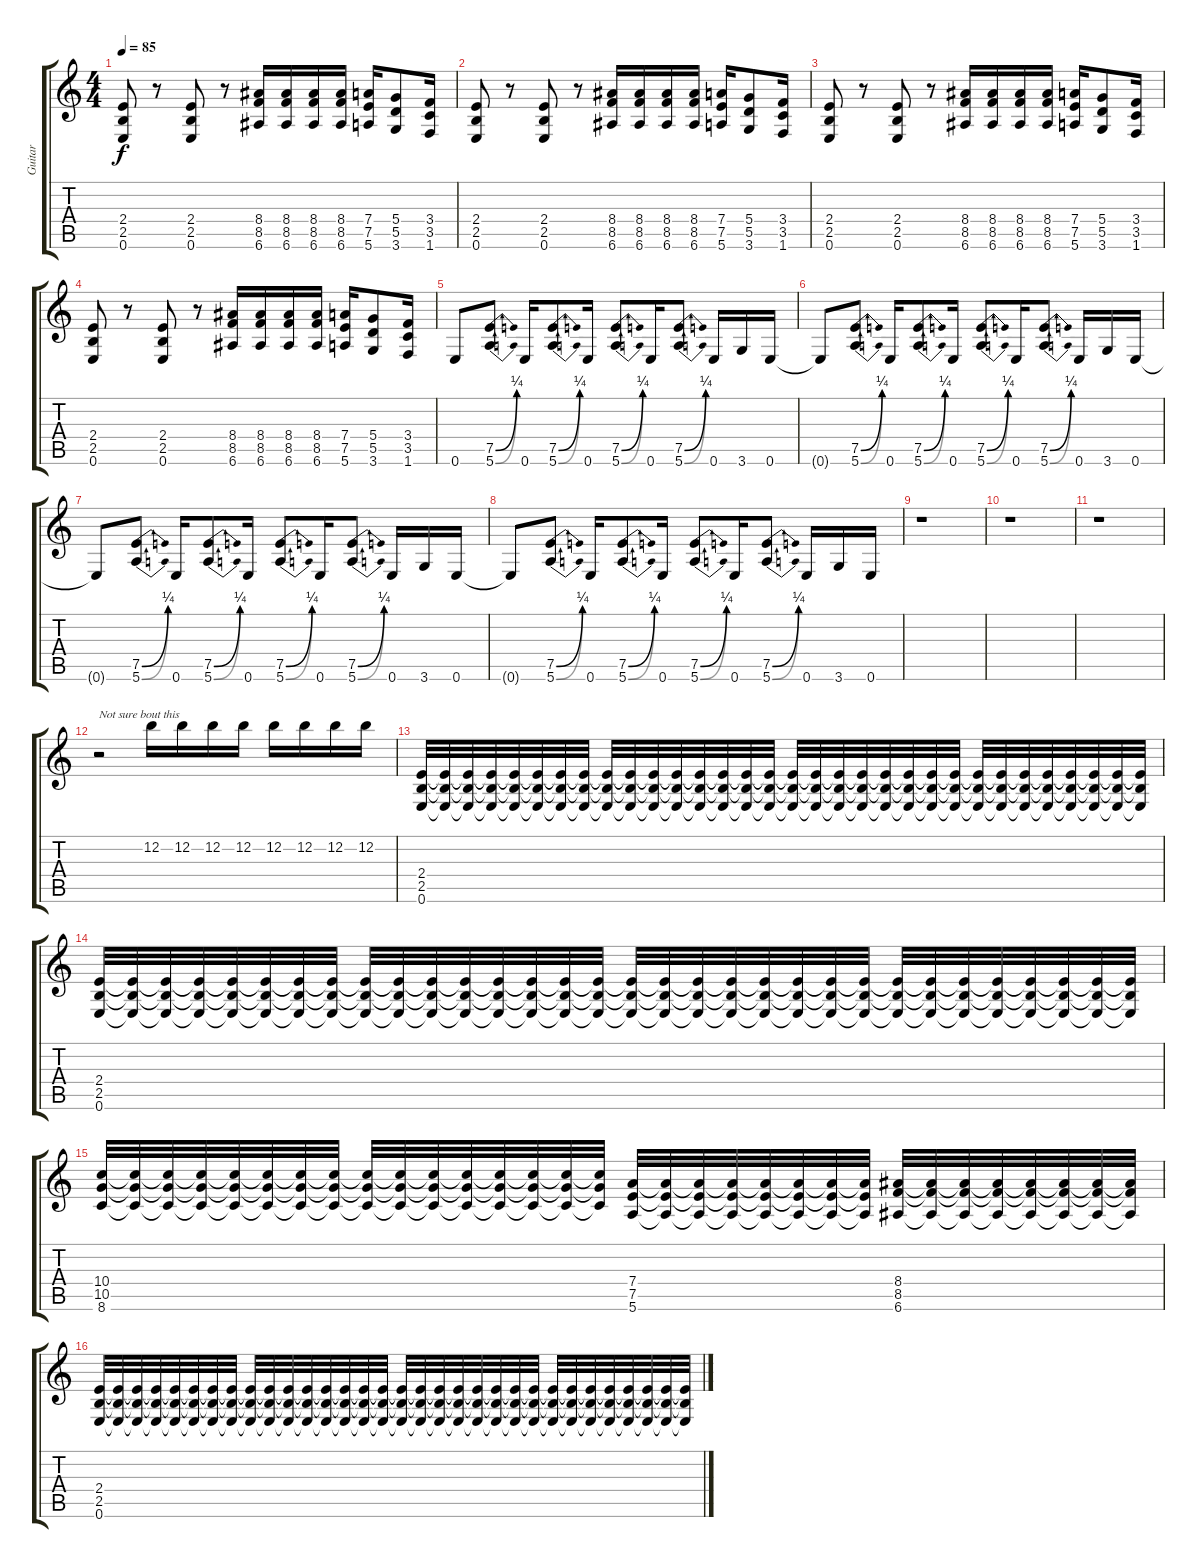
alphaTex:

\track ("Guitar" "Guitar") {instrument distortionguitar}
\staff {score tabs}
\tuning (E4 B3 G3 D3 A2 E2) {hide}
\ts (4 4)
\tempo 85
\clef g2
\ks c
(2.4 2.5 0.6).8{dy f} r.8 (2.4 2.5 0.6).8 r.8 (8.4 8.5 6.6).16 (8.4 8.5 6.6).16 (8.4 8.5 6.6).16 (8.4 8.5 6.6).16 (7.4 7.5 5.6).16 (5.4 5.5 3.6).8 (3.4 3.5 1.6).16 |
(2.4 2.5 0.6).8 r.8 (2.4 2.5 0.6).8 r.8 (8.4 8.5 6.6).16 (8.4 8.5 6.6).16 (8.4 8.5 6.6).16 (8.4 8.5 6.6).16 (7.4 7.5 5.6).16 (5.4 5.5 3.6).8 (3.4 3.5 1.6).16 |
(2.4 2.5 0.6).8 r.8 (2.4 2.5 0.6).8 r.8 (8.4 8.5 6.6).16 (8.4 8.5 6.6).16 (8.4 8.5 6.6).16 (8.4 8.5 6.6).16 (7.4 7.5 5.6).16 (5.4 5.5 3.6).8 (3.4 3.5 1.6).16 |
(2.4 2.5 0.6).8 r.8 (2.4 2.5 0.6).8 r.8 (8.4 8.5 6.6).16 (8.4 8.5 6.6).16 (8.4 8.5 6.6).16 (8.4 8.5 6.6).16 (7.4 7.5 5.6).16 (5.4 5.5 3.6).8 (3.4 3.5 1.6).16 |
0.6.8 (7.5{be (bend 0 0 60 1)} 5.6{be (bend 0 0 60 1)}).8 0.6.16 (7.5{be (bend 0 0 60 1)} 5.6{be (bend 0 0 60 1)}).8 0.6.16 (7.5{be (bend 0 0 60 1)} 5.6{be (bend 0 0 60 1)}).8 0.6.16 (7.5{be (bend 0 0 60 1)} 5.6{be (bend 0 0 60 1)}).8 0.6.16 3.6.16 0.6.16 |
0.6{t}.8 (7.5{be (bend 0 0 60 1)} 5.6{be (bend 0 0 60 1)}).8 0.6.16 (7.5{be (bend 0 0 60 1)} 5.6{be (bend 0 0 60 1)}).8 0.6.16 (7.5{be (bend 0 0 60 1)} 5.6{be (bend 0 0 60 1)}).8 0.6.16 (7.5{be (bend 0 0 60 1)} 5.6{be (bend 0 0 60 1)}).8 0.6.16 3.6.16 0.6.16 |
0.6{t}.8 (7.5{be (bend 0 0 60 1)} 5.6{be (bend 0 0 60 1)}).8 0.6.16 (7.5{be (bend 0 0 60 1)} 5.6{be (bend 0 0 60 1)}).8 0.6.16 (7.5{be (bend 0 0 60 1)} 5.6{be (bend 0 0 60 1)}).8 0.6.16 (7.5{be (bend 0 0 60 1)} 5.6{be (bend 0 0 60 1)}).8 0.6.16 3.6.16 0.6.16 |
0.6{t}.8 (7.5{be (bend 0 0 60 1)} 5.6{be (bend 0 0 60 1)}).8 0.6.16 (7.5{be (bend 0 0 60 1)} 5.6{be (bend 0 0 60 1)}).8 0.6.16 (7.5{be (bend 0 0 60 1)} 5.6{be (bend 0 0 60 1)}).8 0.6.16 (7.5{be (bend 0 0 60 1)} 5.6{be (bend 0 0 60 1)}).8 0.6.16 3.6.16 0.6.16 |
r.1 |
r.1 |
r.1 |
r.2{txt "Not sure bout this" volume 0} 12.2.16{volume 13} 12.2.16 12.2.16 12.2.16 12.2.16 12.2.16 12.2.16 12.2.16 |
(2.4 2.5 0.6).32{volume 13} (2.4{t} 2.5{t} 0.6{t}).32{volume 0} (2.4{t} 2.5{t} 0.6{t}).32{volume 13} (2.4{t} 2.5{t} 0.6{t}).32{volume 0} (2.4{t} 2.5{t} 0.6{t}).32{volume 13} (2.4{t} 2.5{t} 0.6{t}).32{volume 0} (2.4{t} 2.5{t} 0.6{t}).32{volume 13} (2.4{t} 2.5{t} 0.6{t}).32{volume 0} (2.4{t} 2.5{t} 0.6{t}).32{volume 13} (2.4{t} 2.5{t} 0.6{t}).32{volume 0} (2.4{t} 2.5{t} 0.6{t}).32{volume 13} (2.4{t} 2.5{t} 0.6{t}).32{volume 0} (2.4{t} 2.5{t} 0.6{t}).32{volume 13} (2.4{t} 2.5{t} 0.6{t}).32{volume 0} (2.4{t} 2.5{t} 0.6{t}).32{volume 13} (2.4{t} 2.5{t} 0.6{t}).32{volume 0} (2.4{t} 2.5{t} 0.6{t}).32{volume 13} (2.4{t} 2.5{t} 0.6{t}).32{volume 0} (2.4{t} 2.5{t} 0.6{t}).32{volume 13} (2.4{t} 2.5{t} 0.6{t}).32{volume 0} (2.4{t} 2.5{t} 0.6{t}).32{volume 13} (2.4{t} 2.5{t} 0.6{t}).32{volume 0} (2.4{t} 2.5{t} 0.6{t}).32{volume 13} (2.4{t} 2.5{t} 0.6{t}).32{volume 0} (2.4{t} 2.5{t} 0.6{t}).32{volume 13} (2.4{t} 2.5{t} 0.6{t}).32{volume 0} (2.4{t} 2.5{t} 0.6{t}).32{volume 13} (2.4{t} 2.5{t} 0.6{t}).32{volume 0} (2.4{t} 2.5{t} 0.6{t}).32{volume 13} (2.4{t} 2.5{t} 0.6{t}).32{volume 0} (2.4{t} 2.5{t} 0.6{t}).32{volume 13} (2.4{t} 2.5{t} 0.6{t}).32{volume 0} |
(2.4 2.5 0.6).32{volume 13} (2.4{t} 2.5{t} 0.6{t}).32{volume 0} (2.4{t} 2.5{t} 0.6{t}).32{volume 13} (2.4{t} 2.5{t} 0.6{t}).32{volume 0} (2.4{t} 2.5{t} 0.6{t}).32{volume 13} (2.4{t} 2.5{t} 0.6{t}).32{volume 0} (2.4{t} 2.5{t} 0.6{t}).32{volume 13} (2.4{t} 2.5{t} 0.6{t}).32{volume 0} (2.4{t} 2.5{t} 0.6{t}).32{volume 13} (2.4{t} 2.5{t} 0.6{t}).32{volume 0} (2.4{t} 2.5{t} 0.6{t}).32{volume 13} (2.4{t} 2.5{t} 0.6{t}).32{volume 0} (2.4{t} 2.5{t} 0.6{t}).32{volume 13} (2.4{t} 2.5{t} 0.6{t}).32{volume 0} (2.4{t} 2.5{t} 0.6{t}).32{volume 13} (2.4{t} 2.5{t} 0.6{t}).32{volume 0} (2.4{t} 2.5{t} 0.6{t}).32{volume 13} (2.4{t} 2.5{t} 0.6{t}).32{volume 0} (2.4{t} 2.5{t} 0.6{t}).32{volume 13} (2.4{t} 2.5{t} 0.6{t}).32{volume 0} (2.4{t} 2.5{t} 0.6{t}).32{volume 13} (2.4{t} 2.5{t} 0.6{t}).32{volume 0} (2.4{t} 2.5{t} 0.6{t}).32{volume 13} (2.4{t} 2.5{t} 0.6{t}).32{volume 0} (2.4{t} 2.5{t} 0.6{t}).32{volume 13} (2.4{t} 2.5{t} 0.6{t}).32{volume 0} (2.4{t} 2.5{t} 0.6{t}).32{volume 13} (2.4{t} 2.5{t} 0.6{t}).32{volume 0} (2.4{t} 2.5{t} 0.6{t}).32{volume 13} (2.4{t} 2.5{t} 0.6{t}).32{volume 0} (2.4{t} 2.5{t} 0.6{t}).32{volume 13} (2.4{t} 2.5{t} 0.6{t}).32{volume 0} |
(10.4 10.5 8.6).32{volume 13} (10.4{t} 10.5{t} 8.6{t}).32{volume 0} (10.4{t} 10.5{t} 8.6{t}).32{volume 13} (10.4{t} 10.5{t} 8.6{t}).32{volume 0} (10.4{t} 10.5{t} 8.6{t}).32{volume 13} (10.4{t} 10.5{t} 8.6{t}).32{volume 0} (10.4{t} 10.5{t} 8.6{t}).32{volume 13} (10.4{t} 10.5{t} 8.6{t}).32{volume 0} (10.4{t} 10.5{t} 8.6{t}).32{volume 13} (10.4{t} 10.5{t} 8.6{t}).32{volume 0} (10.4{t} 10.5{t} 8.6{t}).32{volume 13} (10.4{t} 10.5{t} 8.6{t}).32{volume 0} (10.4{t} 10.5{t} 8.6{t}).32{volume 13} (10.4{t} 10.5{t} 8.6{t}).32{volume 0} (10.4{t} 10.5{t} 8.6{t}).32{volume 13} (10.4{t} 10.5{t} 8.6{t}).32{volume 0} (7.4 7.5 5.6).32{volume 13} (7.4{t} 7.5{t} 5.6{t}).32{volume 0} (7.4{t} 7.5{t} 5.6{t}).32{volume 13} (7.4{t} 7.5{t} 5.6{t}).32{volume 0} (7.4{t} 7.5{t} 5.6{t}).32{volume 13} (7.4{t} 7.5{t} 5.6{t}).32{volume 0} (7.4{t} 7.5{t} 5.6{t}).32{volume 13} (7.4{t} 7.5{t} 5.6{t}).32{volume 0} (8.4 8.5 6.6).32{volume 13} (8.4{t} 8.5{t} 6.6{t}).32{volume 0} (8.4{t} 8.5{t} 6.6{t}).32{volume 13} (8.4{t} 8.5{t} 6.6{t}).32{volume 0} (8.4{t} 8.5{t} 6.6{t}).32{volume 13} (8.4{t} 8.5{t} 6.6{t}).32{volume 0} (8.4{t} 8.5{t} 6.6{t}).32{volume 13} (8.4{t} 8.5{t} 6.6{t}).32{volume 0} |
(2.4 2.5 0.6).32{volume 13} (2.4{t} 2.5{t} 0.6{t}).32{volume 0} (2.4{t} 2.5{t} 0.6{t}).32{volume 13} (2.4{t} 2.5{t} 0.6{t}).32{volume 0} (2.4{t} 2.5{t} 0.6{t}).32{volume 13} (2.4{t} 2.5{t} 0.6{t}).32{volume 0} (2.4{t} 2.5{t} 0.6{t}).32{volume 13} (2.4{t} 2.5{t} 0.6{t}).32{volume 0} (2.4{t} 2.5{t} 0.6{t}).32{volume 13} (2.4{t} 2.5{t} 0.6{t}).32{volume 0} (2.4{t} 2.5{t} 0.6{t}).32{volume 13} (2.4{t} 2.5{t} 0.6{t}).32{volume 0} (2.4{t} 2.5{t} 0.6{t}).32{volume 13} (2.4{t} 2.5{t} 0.6{t}).32{volume 0} (2.4{t} 2.5{t} 0.6{t}).32{volume 13} (2.4{t} 2.5{t} 0.6{t}).32{volume 0} (2.4{t} 2.5{t} 0.6{t}).32{volume 13} (2.4{t} 2.5{t} 0.6{t}).32{volume 0} (2.4{t} 2.5{t} 0.6{t}).32{volume 13} (2.4{t} 2.5{t} 0.6{t}).32{volume 0} (2.4{t} 2.5{t} 0.6{t}).32{volume 13} (2.4{t} 2.5{t} 0.6{t}).32{volume 0} (2.4{t} 2.5{t} 0.6{t}).32{volume 13} (2.4{t} 2.5{t} 0.6{t}).32{volume 0} (2.4{t} 2.5{t} 0.6{t}).32{volume 13} (2.4{t} 2.5{t} 0.6{t}).32{volume 0} (2.4{t} 2.5{t} 0.6{t}).32{volume 13} (2.4{t} 2.5{t} 0.6{t}).32{volume 0} (2.4{t} 2.5{t} 0.6{t}).32{volume 13} (2.4{t} 2.5{t} 0.6{t}).32{volume 0} (2.4{t} 2.5{t} 0.6{t}).32{volume 13} (2.4{t} 2.5{t} 0.6{t}).32{volume 0}
